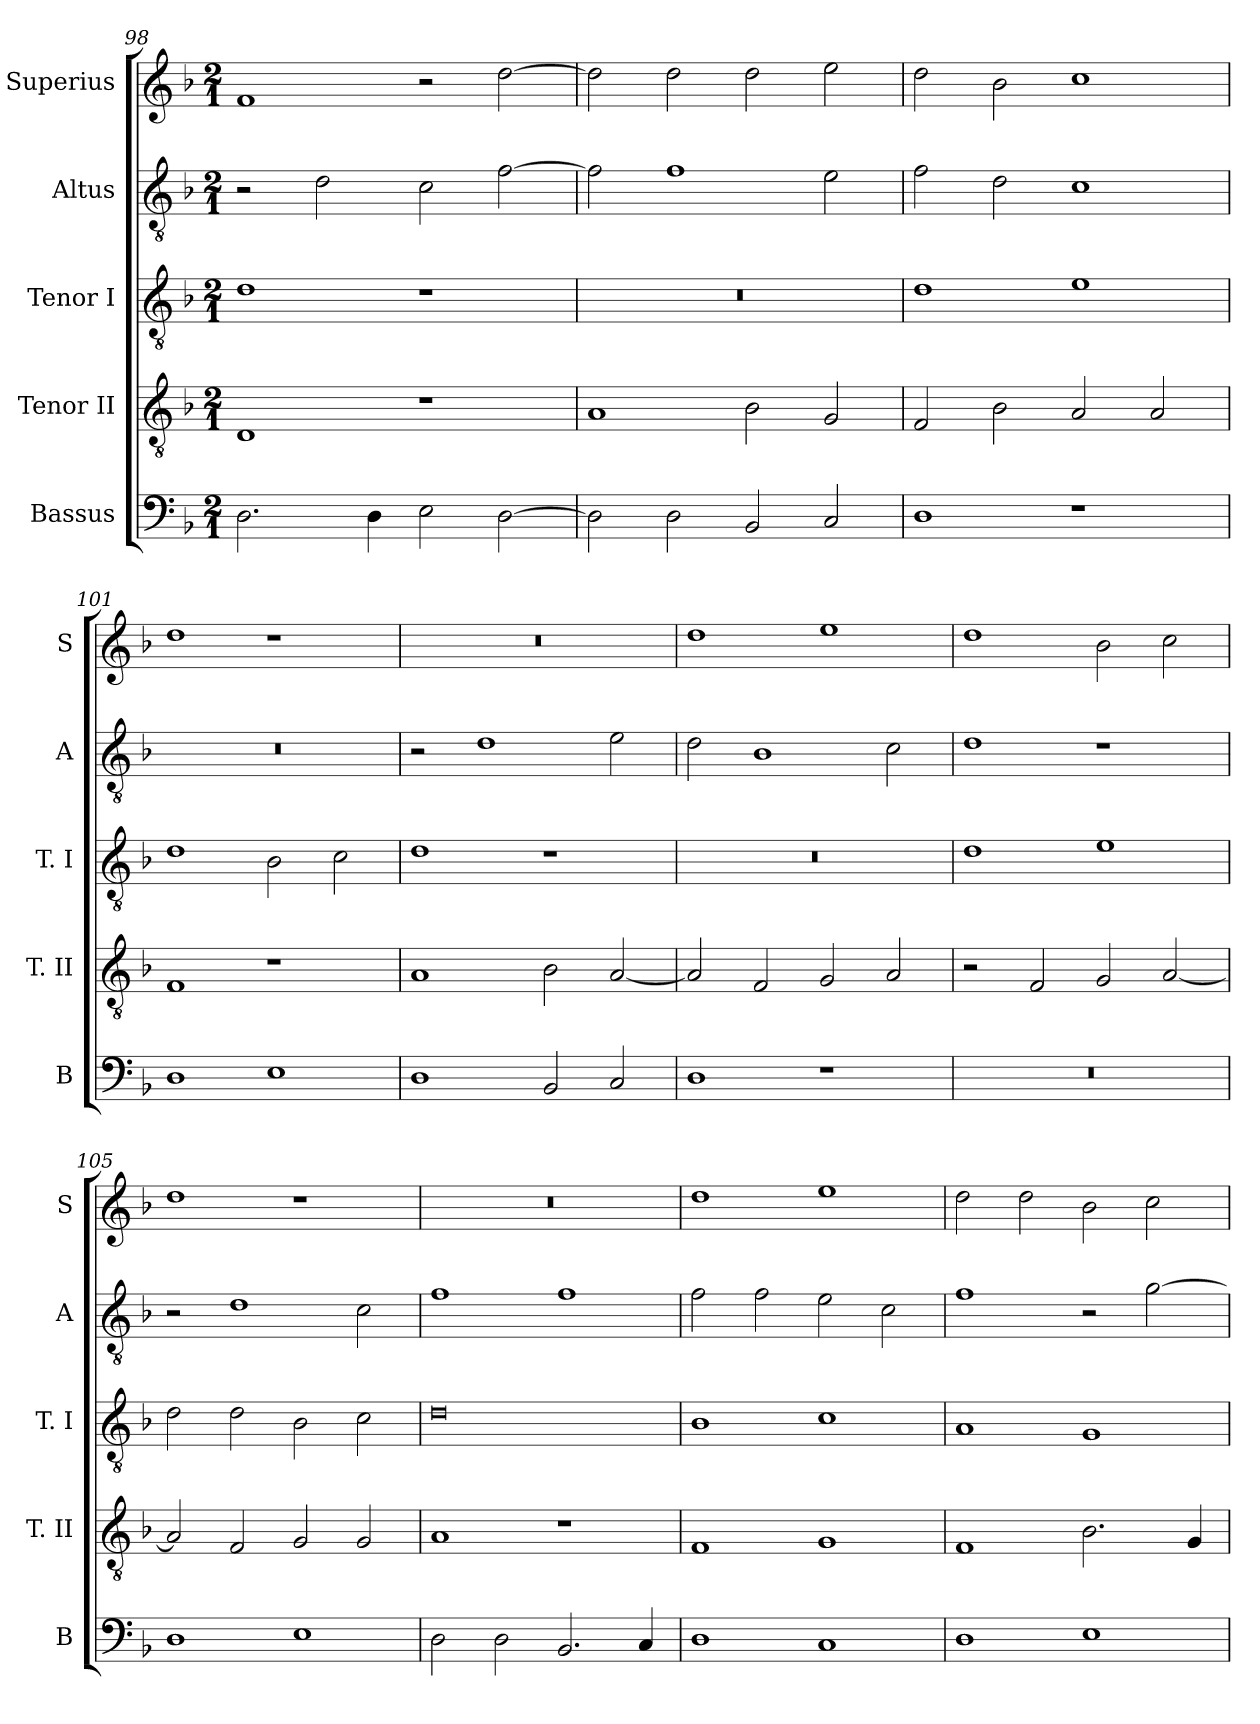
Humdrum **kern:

**kern	**kern	**kern	**kern	**kern
*part5	*part4	*part3	*part2	*part1
*staff5	*staff4	*staff3	*staff2	*staff1
*I"Bassus	*I"Tenor II	*I"Tenor I	*I"Altus	*I"Superius
*I'B	*I'T. II	*I'T. I	*I'A	*I'S
*clefF4	*clefGv2	*clefGv2	*clefGv2	*clefG2
*k[b-]	*k[b-]	*k[b-]	*k[b-]	*k[b-]
*F:	*F:	*F:	*F:	*F:
*M2/1	*M2/1	*M2/1	*M2/1	*M2/1
=98	=98	=98	=98	=98
2.D	1D	1d	2r	1f
.	.	.	2d	.
4D	.	.	.	.
2E	1r	1r	2c	2r
[2D	.	.	[2f	[2dd
=99	=99	=99	=99	=99
2D]	1A	0r	2f]	2dd]
2D	.	.	1f	2dd
2BB-	2B-	.	.	2dd
2C	2G	.	2e	2ee
=100	=100	=100	=100	=100
1D	2F	1d	2f	2dd
.	2B-	.	2d	2b-
1r	2A	1e	1c	1cc
.	2A	.	.	.
=101	=101	=101	=101	=101
1D	1F	1d	0r	1dd
1E	1r	2B-	.	1r
.	.	2c	.	.
=102	=102	=102	=102	=102
1D	1A	1d	2r	0r
.	.	.	1d	.
2BB-	2B-	1r	.	.
2C	[2A	.	2e	.
=103	=103	=103	=103	=103
1D	2A]	0r	2d	1dd
.	2F	.	1B-	.
1r	2G	.	.	1ee
.	2A	.	2c	.
=104	=104	=104	=104	=104
0r	2r	1d	1d	1dd
.	2F	.	.	.
.	2G	1e	1r	2b-
.	[2A	.	.	2cc
=105	=105	=105	=105	=105
1D	2A]	2d	2r	1dd
.	2F	2d	1d	.
1E	2G	2B-	.	1r
.	2G	2c	2c	.
=106	=106	=106	=106	=106
2D	1A	0d	1f	0r
2D	.	.	.	.
2.BB-	1r	.	1f	.
4C	.	.	.	.
=107	=107	=107	=107	=107
1D	1F	1B-	2f	1dd
.	.	.	2f	.
1C	1G	1c	2e	1ee
.	.	.	2c	.
=108	=108	=108	=108	=108
1D	1F	1A	1f	2dd
.	.	.	.	2dd
1E	2.B-	1G	2r	2b-
.	.	.	[2g	2cc
.	4G	.	.	.
=	=	=	=	=
*-	*-	*-	*-	*-
